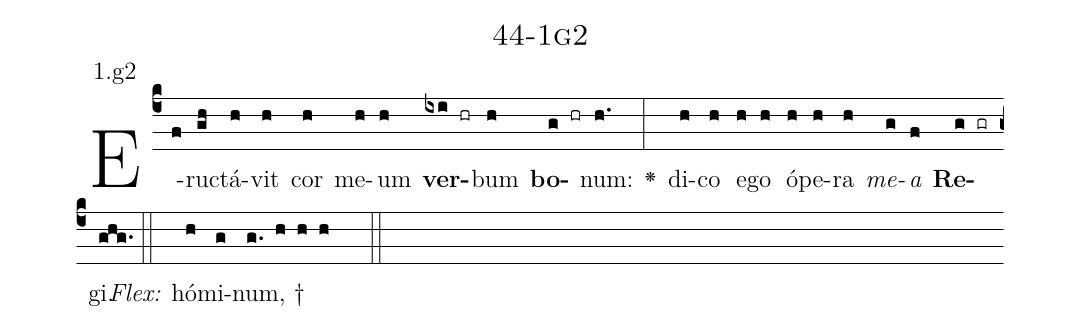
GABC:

name: 44-1g2;
annotation: 1.g2;
%%
(c4)E(f)ruc(gh)tá(h)vit(h) cor(h) me(h)um(h) <b>ver</b>(ixi hr)bum(h) <b>bo</b>(g hr)num:(h.) <v>\greheightstar</v>(:) di(h)co(h) e(h)go(h) ó(h)pe(h)ra(h) <i>me</i>(g)<i>a</i>(f) <b>Re</b>(g gr)gi.(ghg.) (::)
<i>Flex:</i>()  hó(h)mi(g)num, †(g. h h h  ::)

%E(h) u(h) o(g) u(f) a(g) e.(ghg.) (::)
